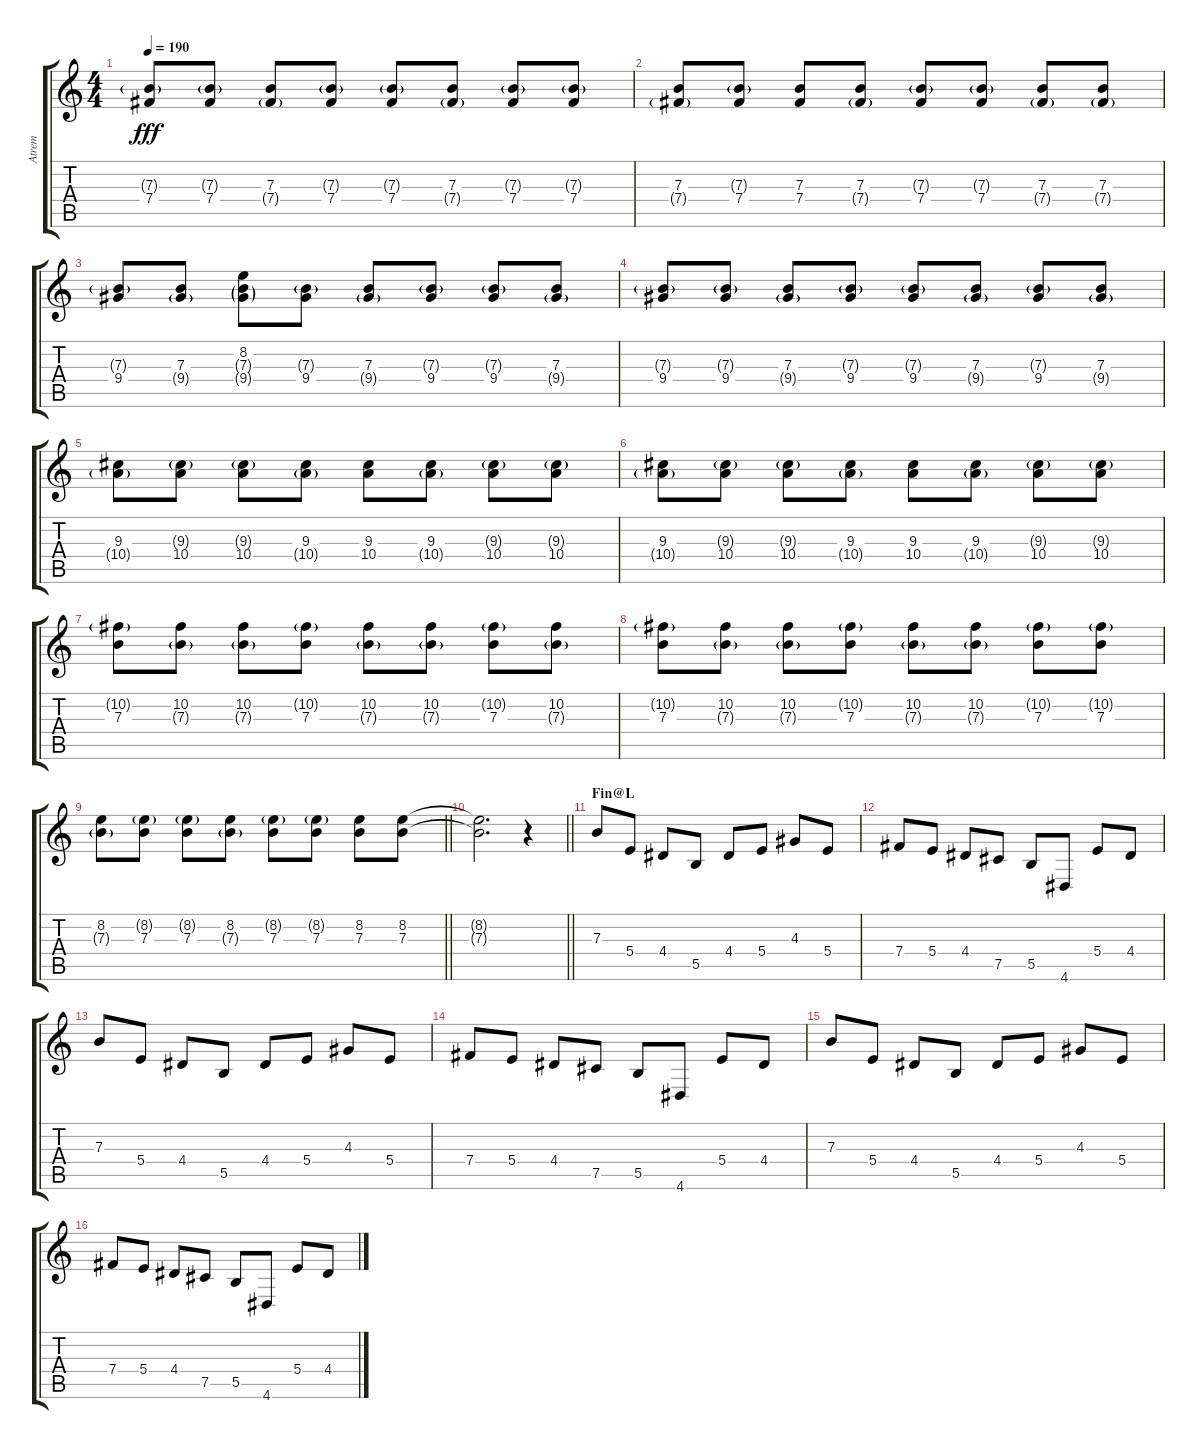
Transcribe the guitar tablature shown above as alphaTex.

\track ("Atrem" "Atrem") {instrument overdrivenguitar}
\staff {score tabs}
\tuning (Db4 Ab3 E3 B2 Gb2 B1) {hide}
\ts (4 4)
\tempo 190
\clef g2
\ks c
(7.3{g} 7.4).8{dy fff} (7.3{g} 7.4).8 (7.3 7.4{g}).8 (7.3{g} 7.4).8 (7.3{g} 7.4).8 (7.3 7.4{g}).8 (7.3{g} 7.4).8 (7.3{g} 7.4).8 |
(7.3 7.4{g}).8 (7.3{g} 7.4).8 (7.3 7.4).8 (7.3 7.4{g}).8 (7.3{g} 7.4).8 (7.3{g} 7.4).8 (7.3 7.4{g}).8 (7.3 7.4{g}).8 |
(7.3{g} 9.4).8 (7.3 9.4{g}).8 (8.2 7.3{g} 9.4{g}).8 (7.3{g} 9.4).8 (7.3 9.4{g}).8 (7.3{g} 9.4).8 (7.3{g} 9.4).8 (7.3 9.4{g}).8 |
(7.3{g} 9.4).8 (7.3{g} 9.4).8 (7.3 9.4{g}).8 (7.3{g} 9.4).8 (7.3{g} 9.4).8 (7.3 9.4{g}).8 (7.3{g} 9.4).8 (7.3 9.4{g}).8 |
(9.3 10.4{g}).8 (9.3{g} 10.4).8 (9.3{g} 10.4).8 (9.3 10.4{g}).8 (9.3 10.4).8 (9.3 10.4{g}).8 (9.3{g} 10.4).8 (9.3{g} 10.4).8 |
(9.3 10.4{g}).8 (9.3{g} 10.4).8 (9.3{g} 10.4).8 (9.3 10.4{g}).8 (9.3 10.4).8 (9.3 10.4{g}).8 (9.3{g} 10.4).8 (9.3{g} 10.4).8 |
(10.2{g} 7.3).8 (10.2 7.3{g}).8 (10.2 7.3{g}).8 (10.2{g} 7.3).8 (10.2 7.3{g}).8 (10.2 7.3{g}).8 (10.2{g} 7.3).8 (10.2 7.3{g}).8 |
(10.2{g} 7.3).8 (10.2 7.3{g}).8 (10.2 7.3{g}).8 (10.2{g} 7.3).8 (10.2 7.3{g}).8 (10.2 7.3{g}).8 (10.2{g} 7.3).8 (10.2{g} 7.3).8 |
\barLineRight lightlight
(8.2 7.3{g}).8 (8.2{g} 7.3).8 (8.2{g} 7.3).8 (8.2 7.3{g}).8 (8.2{g} 7.3).8 (8.2{g} 7.3).8 (8.2 7.3).8 (8.2 7.3).8 |
\barLineRight lightlight
(8.2{t} 7.3{t}).2{d} r.4 |
\section ("" "Fin@L")
7.3.8 5.4.8 4.4.8 5.5.8 4.4.8 5.4.8 4.3.8 5.4.8 |
7.4.8 5.4.8 4.4.8 7.5.8 5.5.8 4.6.8 5.4.8 4.4.8 |
7.3.8 5.4.8 4.4.8 5.5.8 4.4.8 5.4.8 4.3.8 5.4.8 |
7.4.8 5.4.8 4.4.8 7.5.8 5.5.8 4.6.8 5.4.8 4.4.8 |
7.3.8 5.4.8 4.4.8 5.5.8 4.4.8 5.4.8 4.3.8 5.4.8 |
7.4.8 5.4.8 4.4.8 7.5.8 5.5.8 4.6.8 5.4.8 4.4.8
